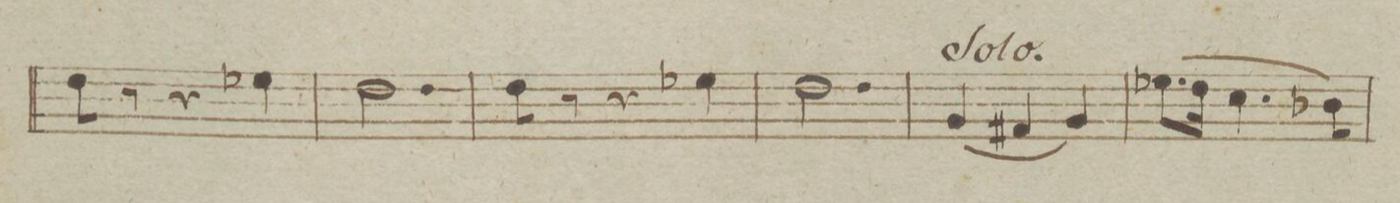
**kern	**dynam
*I"Corno Primo in Es.	*
*clefG2	*
*k[b-e-a-]	*
*M3/4	*
8f\	.
8r	.
4r	.
4g-X\	.
=41	=41
2.f\	.
=42	=42
8f\	.
8r	.
4r	.
4g-X\	.
=43	=43
2.f\	.
=44	=44
(4B-/	.
4AX/	.
4B-/)	.
=45	=45
(8.g-X\L	.
16f\Jk	.
4.e-\	.
8d-X\)	.
=46	=46
*-	*-
